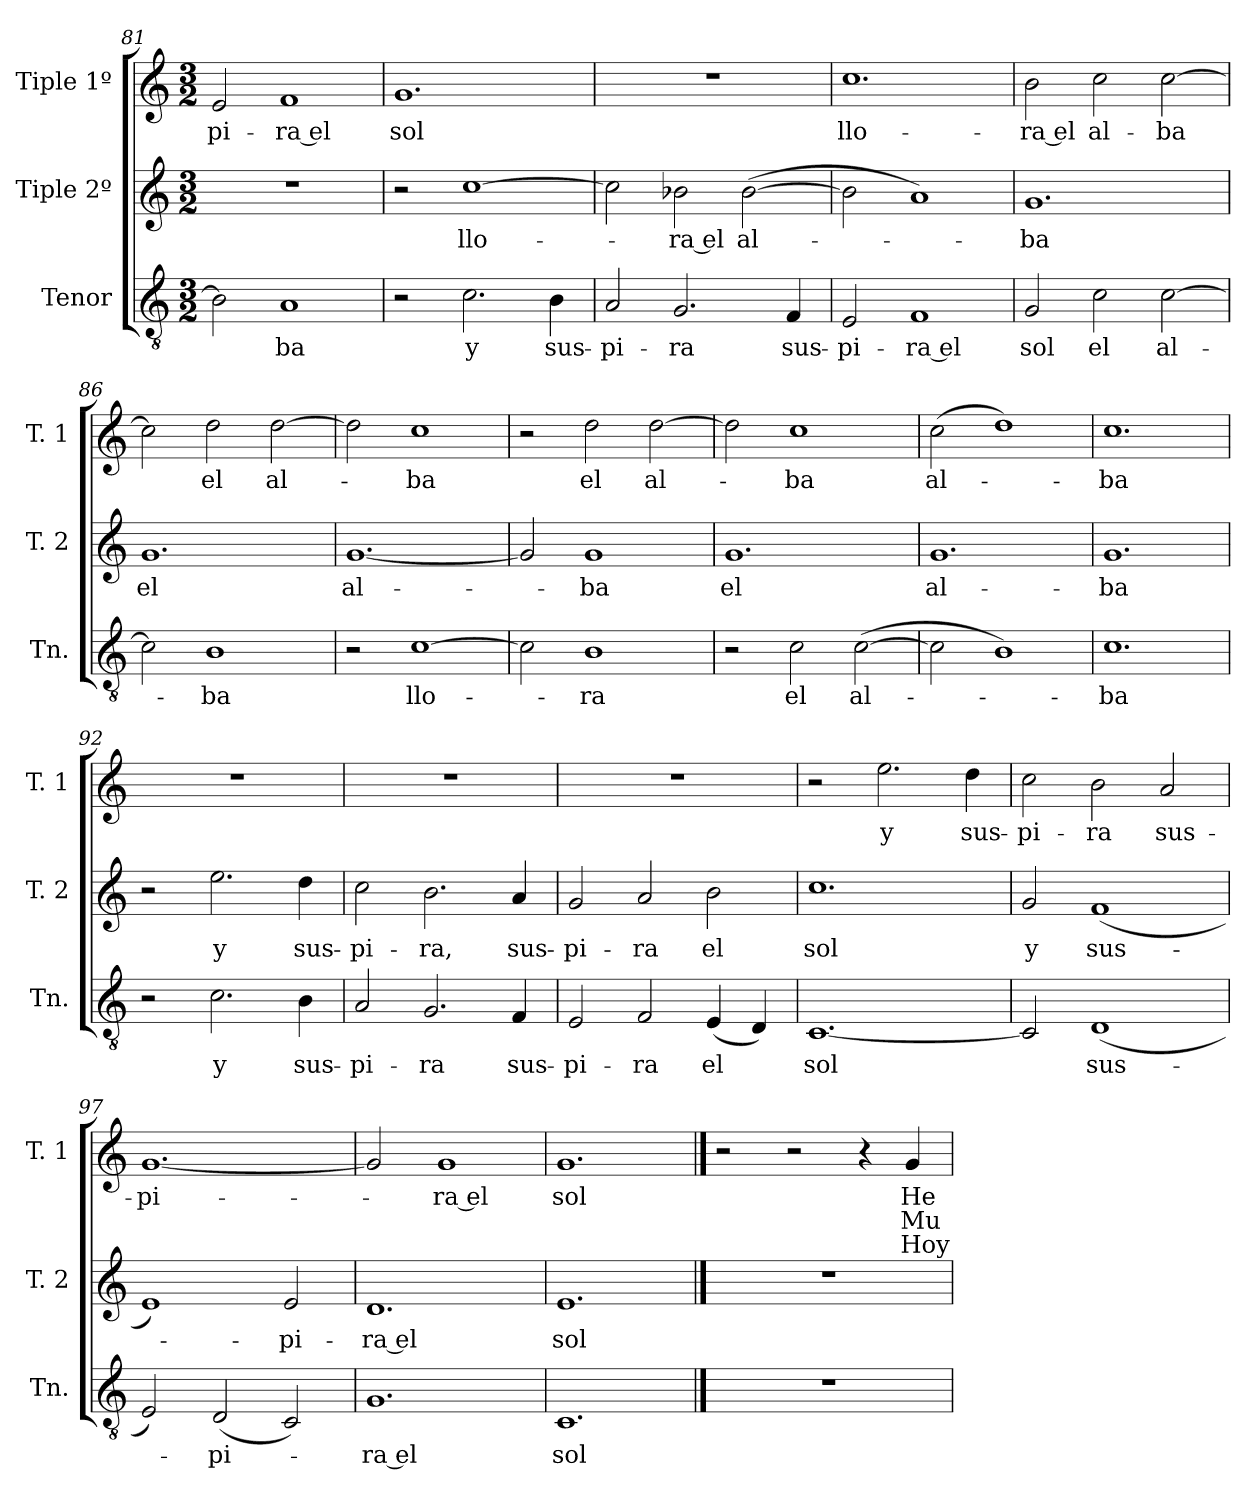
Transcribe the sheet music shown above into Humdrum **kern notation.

**kern	**text	**kern	**text	**kern	**text	**text	**text
*part3	*part3	*part2	*part2	*part1	*part1	*part1	*part1
*staff3	*staff3	*staff2	*staff2	*staff1	*staff1	*staff1	*staff1
*I"Tenor	*	*I"Tiple 2º	*	*I"Tiple 1º	*	*	*
*I'Tn.	*	*I'T. 2	*	*I'T. 1	*	*	*
*clefGv2	*	*clefG2	*	*clefG2	*	*	*
*M3/2	*	*M3/2	*	*M3/2	*	*	*
=81	=81	=81	=81	=81	=81	=81	=81
2B]	.	1.r	.	2e	-pi-	.	.
1A	-ba	.	.	1f	-ra el	.	.
=82	=82	=82	=82	=82	=82	=82	=82
2r	.	2r	.	1.g	sol	.	.
2.c	y	[1cc	llo-	.	.	.	.
4B	sus-	.	.	.	.	.	.
=83	=83	=83	=83	=83	=83	=83	=83
2A	-pi-	2cc]	.	1.r	.	.	.
2.G	-ra	2b-X	-ra el	.	.	.	.
.	.	([2b-	al-	.	.	.	.
4F	sus-	.	.	.	.	.	.
=84	=84	=84	=84	=84	=84	=84	=84
2E	-pi-	2b-]	.	1.cc	llo-	.	.
1F	-ra el	1a)	.	.	.	.	.
=85	=85	=85	=85	=85	=85	=85	=85
2G	sol	1.g	-ba	2b	-ra el	.	.
2c	el	.	.	2cc	al-	.	.
[2c	al-	.	.	[2cc	-ba	.	.
=86	=86	=86	=86	=86	=86	=86	=86
2c]	.	1.g	el	2cc]	.	.	.
1B	-ba	.	.	2dd	el	.	.
.	.	.	.	[2dd	al-	.	.
=87	=87	=87	=87	=87	=87	=87	=87
2r	.	[1.g	al-	2dd]	.	.	.
[1c	llo-	.	.	1cc	-ba	.	.
=88	=88	=88	=88	=88	=88	=88	=88
2c]	.	2g]	.	2r	.	.	.
1B	-ra	1g	-ba	2dd	el	.	.
.	.	.	.	[2dd	al-	.	.
=89	=89	=89	=89	=89	=89	=89	=89
2r	.	1.g	el	2dd]	.	.	.
2c	el	.	.	1cc	-ba	.	.
([2c	al-	.	.	.	.	.	.
=90	=90	=90	=90	=90	=90	=90	=90
2c]	.	1.g	al-	(2cc	al-	.	.
1B)	.	.	.	1dd)	.	.	.
=91	=91	=91	=91	=91	=91	=91	=91
1.c	-ba	1.g	-ba	1.cc	-ba	.	.
=92	=92	=92	=92	=92	=92	=92	=92
2r	.	2r	.	1.r	.	.	.
2.c	y	2.ee	y	.	.	.	.
4B	sus-	4dd	sus-	.	.	.	.
=93	=93	=93	=93	=93	=93	=93	=93
2A	-pi-	2cc	-pi-	1.r	.	.	.
2.G	-ra	2.b	-ra,	.	.	.	.
4F	sus-	4a	sus-	.	.	.	.
=94	=94	=94	=94	=94	=94	=94	=94
2E	-pi-	2g	-pi-	1.r	.	.	.
2F	-ra	2a	-ra	.	.	.	.
(4E	el	2b	el	.	.	.	.
4D)	.	.	.	.	.	.	.
=95	=95	=95	=95	=95	=95	=95	=95
[1.C	sol	1.cc	sol	2r	.	.	.
.	.	.	.	2.ee	y	.	.
.	.	.	.	4dd	sus-	.	.
=96	=96	=96	=96	=96	=96	=96	=96
2C]	.	2g	y	2cc	-pi-	.	.
(1D	sus-	(1f	sus-	2b	-ra	.	.
.	.	.	.	2a	sus-	.	.
=97	=97	=97	=97	=97	=97	=97	=97
2E)	.	1e)	.	[1.g	-pi-	.	.
(2D	-pi-	.	.	.	.	.	.
2C)	.	2e	-pi-	.	.	.	.
=98	=98	=98	=98	=98	=98	=98	=98
1.G	-ra el	1.d	-ra el	2g]	.	.	.
.	.	.	.	1g	-ra el	.	.
=99	=99	=99	=99	=99	=99	=99	=99
1.C	sol	1.e	sol	1.g	sol	.	.
!!LO:LB:g=z
==100	==100	==100	==100	==100	==100	==100	==100
1.r	.	1.r	.	2r	.	.	.
.	.	.	.	2r	.	.	.
.	.	.	.	4r	.	.	.
.	.	.	.	4g	He-	Mu-	Hoy
=	=	=	=	=	=	=	=
*-	*-	*-	*-	*-	*-	*-	*-
